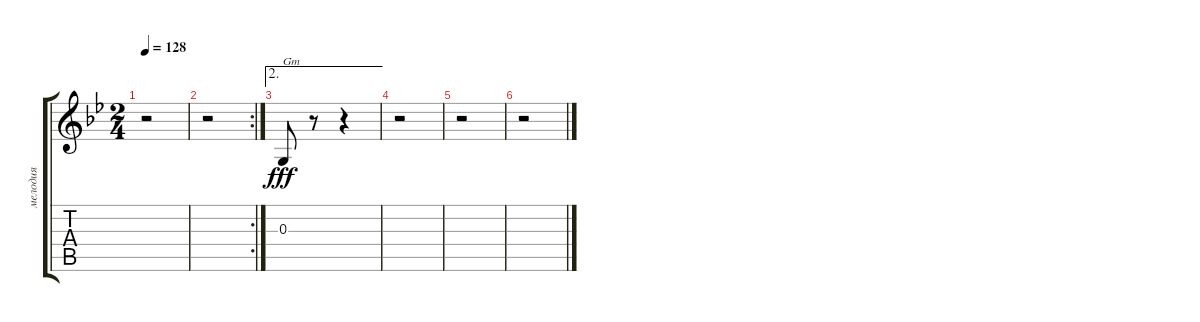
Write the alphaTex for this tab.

\track ("мелодия" "мелодия") {instrument accordion}
\staff {score tabs}
\tuning (E4 B3 G3 D3 A2 E2) {hide}
\ts (2 4)
\tempo 128
\clef g2
\ks gminor
r.2{dy fff} |
\rc 2
r.2 |
\ae 2
0.3.8{txt "Gm"} r.8 r.4 |
r.2 |
r.2 |
r.2
